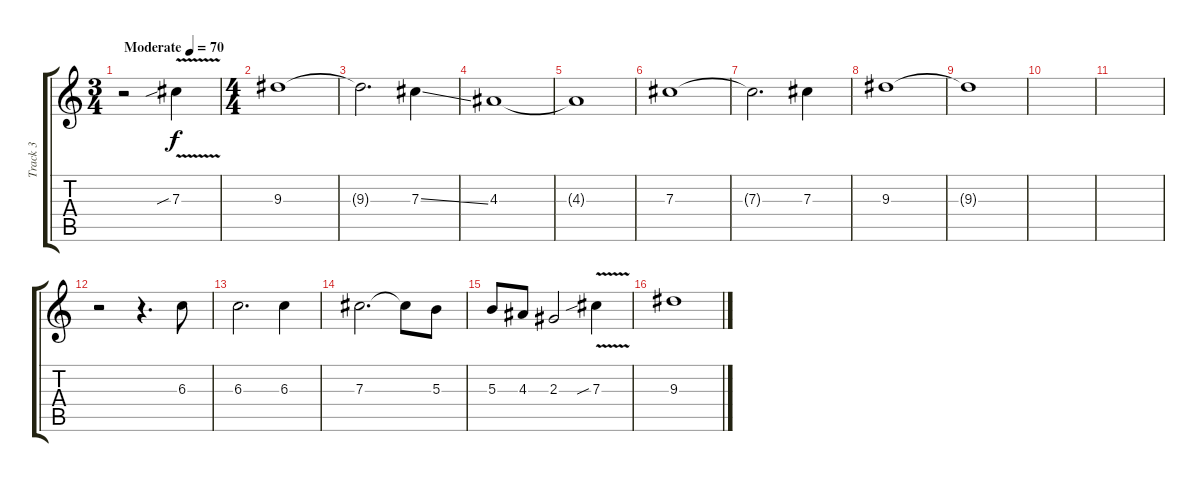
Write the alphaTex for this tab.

\track ("Track 3" "Track 3") {instrument distortionguitar}
\staff {score tabs}
\tuning (Eb4 Bb3 Gb3 Db3 Ab2 Eb2) {hide}
\ts (3 4)
\tempo (70 "Moderate")
\clef g2
\ks c
r.2{dy f instrument distortionguitar} 7.3{v sib}.4 |
\ts (4 4)
9.3.1 |
9.3{t}.2{d} 7.3{ss}.4 |
4.3.1 |
4.3{t}.1 |
7.3.1 |
7.3{t}.2{d} 7.3.4 |
9.3.1 |
9.3{t}.1 |
|
|
r.2 r.4{d} 6.3.8 |
6.3.2{d} 6.3.4 |
7.3.2{d} 7.3{t}.8 5.3.8 |
5.3.8 4.3.8 2.3.2 7.3{v sib}.4 |
9.3.1
